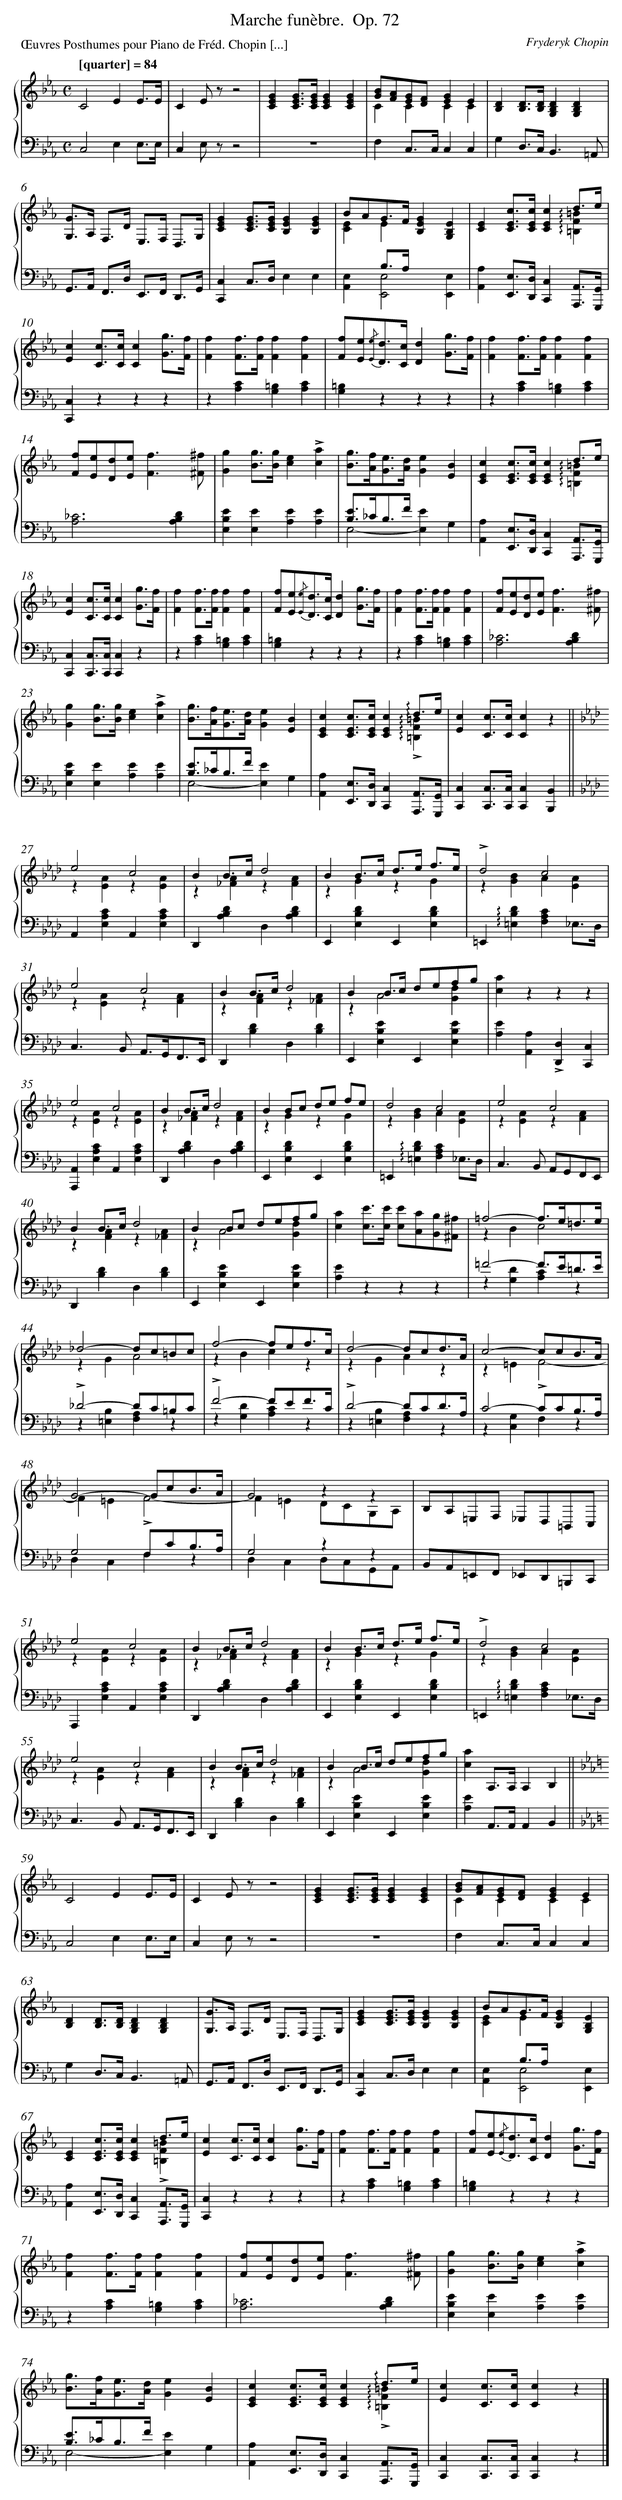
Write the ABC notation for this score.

X:1
T: Marche funèbre.	 Op. 72
C: Fryderyk Chopin
L: 1/4
M: C
P: Œuvres Posthumes pour Piano de Fréd. Chopin [...]
Q: "[quarter] = 84"
%%staves {1 2}
V: 1 clef=treble
V: 2 clef=bass
K: Eb
[V:1] C2EE3//E// |
[V:2] C,2E,E,3//E,// |
[V:1] CE/ z/z2 |
[V:2] C,E,/ z/z2 |
[V:1] [GEC][G/E/C/]>[G/E/C/][GEC][GEC] |
[V:2] z4 |
[V:1] [B/G/][A/F/][G/E/][F/D/][GE]E & CCCC |
[V:2] F,C,/>C,/C,C, |
[V:1] [DB,][D/B,/]>[D/B,/][DB,G,][DB,G,] |
[V:2] G,D,/>C,/B,,3/=A,,/ |
[V:1] [G/G,/]>A,/ F,/>D/ E,/>F,/ D,3//G,// |
[V:2] G,,/>A,,/ F,,/>D,/ E,,/>F,,/ D,,3//G,,// |
[V:1] [GEC][G/E/C/]>[G/E/C/][GEB,][GEB,] |
[V:2] [C,C,,]C,/>D,/E,E, |
[V:1] B/A/G/>F/[GEB,][EB,G,] & [EC]Exx |
[V:2] xB,/>A,/xx & [E,A,,][E,2E,,2][E,E,,] |
[V:1] [EC][c/E/C/]>[c/E/C/][cEC]d3//e// & x2x!arpeggio![=BF=B,] |
[V:2] [A,A,,][E,/E,,/]>[D,/D,,/][C,C,,][A,,3//A,,,3//][G,,//G,,,//] |
[V:1] [cE][c/C/]>[c/C/][cC][g3//G3//][f//F//] |
[V:2] [C,C,,]zzz |
[V:1] [fF][f/F/]>[f/F/][fF][fF] |
[V:2] z[CA,][=B,G,][CA,] |
[V:1] [f/F/][e/E/]{/[eE]}[d/D/]>[c/C/][dD][g3//G3//][f//F//] |
[V:2] [=B,G,]zzz |
[V:1] [fF][f/F/]>[f/F/][fF][fF] |
[V:2] z[CA,][=B,G,][CA,] |
[V:1] [f/F/][e/E/][d/D/][eE]<[fF][^f/^F/] |
[V:2] [_C3A,3][DB,A,] |
[V:1] [gG][g/B/]>[g/B/][ec]!accent![ac] |
[V:2] [EB,E,][EE,][EA,][EA,] |
[V:1] [g/B/]>[f/A/][e/G/]>[d/A/][eG][BE] |
[V:2] [E/-B,/]>_C/B,/>F/x2 & E,2-[EE,]G, |
[V:1] [cEC][c/E/C/]>[c/E/C/][cEC]d3//e// & x2x!arpeggio![=BF=B,] |
[V:2] [A,A,,][E,/E,,/]>[D,/D,,/][C,C,,][A,,3//A,,,3//][G,,//G,,,//] |
[V:1] [cE][c/C/]>[c/C/][cC][g3//G3//][f//F//] |
[V:2] [C,C,,][C,/C,,/]>[C,/C,,/][C,C,,]z |
[V:1] [fF][f/F/]>[f/F/][fF][fF] |
[V:2] z[CA,][=B,G,][CA,] |
[V:1] [f/F/][e/E/]{/[eE]}[d/D/]>[c/C/][dD][g3//G3//][f//F//] |
[V:2] [=B,G,]zzz |
[V:1] [fF][f/F/]>[f/F/][fF][fF] |
[V:2] z[CA,][=B,G,][CA,] |
[V:1] [f/F/][e/E/][d/D/][eE]<[fF][^f/^F/] |
[V:2] [_C3A,3][DB,A,] |
[V:1] [gG][g/B/]>[g/B/][ec]!accent![ac] |
[V:2] [EB,E,][EE,][EA,][EA,] |
[V:1] [g/B/]>[f/A/][e/G/]>[d/A/][eG][BE] |
[V:2] [E/-B,/]>_C/B,/>F/x2 & E,2-[EE,]G, |
[V:1] [cEC][c/E/C/]>[c/E/C/][cEC]!arpeggio!d3//e// & x2x!accent!!arpeggio![=BF=B,] |
[V:2] [A,A,,][E,/E,,/]>[D,/D,,/][C,C,,][A,,3//A,,,3//][G,,//G,,,//] |
[V:1] [cE][c/C/]>[c/C/][cC]z ||
[V:2] [C,C,,][C,/C,,/]>[C,/C,,/][C,C,,][B,,B,,,] ||
[V:1]  [K:Ab] e2c2 & z[AE]z[AE] |
[V:2]  [K:Ab] A,,[CA,E,]A,,[CA,E,] |
[V:1] BB/>c/d2 & z[A_F]z[AF] |
[V:2] D,,[DB,A,]D,[DB,A,] |
[V:1] BB/>c/ d/>e/ f3//e// & zGzG |
[V:2] E,,[DB,E,]E,,[DB,E,] |
[V:1] !accent!d2c2 & z[BG]A[AE] |
[V:2] =E,,!arpeggio![DB,=E,][CA,F,]_E,3//D,// |
[V:1] e2c2 & z[AE]z[AF] |
[V:2] C,>B,, A,,/>G,,/F,,3//E,,// |
[V:1] BB/>c/d2 & z[AF]z[A_F] |
[V:2] D,,[DB,]D,[DB,] |
[V:1] BB/>c/ d/e/f/g/ & zA2[dG] |
[V:2] E,,[EB,E,]E,,[EB,E,] |
[V:1] [ac]zzz |
[V:2] [EA,][A,A,,]!accent![D,D,,][C,C,,] |
[V:1] e2c2 & z[AE]z[AE] |
[V:2] [A,,A,,,][CA,E,]A,,[CA,E,] |
[V:1] BB/>c/d2 & z[A_F]z[AF] |
[V:2] D,,[DB,A,]D,[DB,A,] |
[V:1] BB/c/ d/e/ f/e/ & zGzG |
[V:2] E,,[DB,E,]E,,[DB,E,] |
[V:1] d2c2 & z[BG]A[AE] |
[V:2] =E,,!arpeggio![DB,=E,][CA,F,]_E,3//D,// |
[V:1] e2c2 & z[AE]z[AF] |
[V:2] C,>B,, A,,/G,,/F,,/E,,/ |
[V:1] BB/>c/d2 & z[AF]z[A_F] |
[V:2] D,,[DB,]D,[DB,] |
[V:1] BB/c/ d/e/f/g/ & zA2[dG] |
[V:2] E,,[EB,E,]E,,[EB,E,] |
[V:1] [ac][c'/c/]>[c'/c/] [c'/c/][a/A/][g/G/][^f/^F/] |
[V:2] [EA,]zzz |
[V:1] =f2-f/>e/=d3//e// & zBc2 |
[V:2] =F2-F/>E/=D3//E// & z[DG,][CA,]z |
[V:1] _d2-d/c/=B/c/ & zGA2 |
[V:2] !accent!_D2-D/C/=B,/C/ & z[B,=E,][A,F,]z |
[V:1] f2-f/e/f3//c// & zBcz |
[V:2] !accent!F2-F/E/F3//C// & z[DG,][CA,]z |
[V:1] d2-d/c/d3//A// & zGAz |
[V:2] !accent!D2-D/C/D3//A,// & z[B,=E,][A,F,]z |
[V:1] c2-c/c/B3//A// & z=E!accent!F2- |
[V:2] C2-C/C/B,3//A,// & z[G,C,]F,z |
[V:1] G2-G/c/B3//A// & F=E!accent!F2- |
[V:2] G,2F,/C/B,3//A,// & D,C,F,z |
[V:1] G2zz & F=ED/C/G,/A,/ |
[V:2] G,2zz & D,C,D,/C,/G,,/A,,/ |
[V:1] B,/A,/=E,/F,/ _E,/D,/=B,,/C,/ |
[V:2] B,,/A,,/=E,,/F,,/ _E,,/D,,/=B,,,/C,,/ |
[V:1] e2c2 & z[AE]z[AE] |
[V:2] A,,,[CA,E,]A,,[CA,E,] |
[V:1] BB/>c/d2 & z[A_F]z[AF] |
[V:2] D,,[DB,A,]D,[DB,A,] |
[V:1] BB/>c/ d/>e/ f3//e// & zGzG |
[V:2] E,,[DB,E,]E,,[DB,E,] |
[V:1] !accent!d2c2 & z[BG]A[AE] |
[V:2] =E,,!arpeggio![DB,=E,][CA,F,]_E,3//D,// |
[V:1] e2c2 & z[AE]z[AF] |
[V:2] C,>B,, A,,/>G,,/F,,3//E,,// |
[V:1] BB/>c/d2 & z[AF]z[A_F] |
[V:2] D,,[DB,]D,[DB,] |
[V:1] BB/>c/ d/e/f/g/ & zA2[dG] |
[V:2] E,,[EB,E,]E,,[EB,E,] |
[V:1] [ac]A,/>A,/A,B, ||
[V:2] [EA,]A,,/>A,,/A,,B,, ||
[V:1]  [K:Eb] C2EE3//E// |
[V:2]  [K:Eb] C,2E,E,3//E,// |
[V:1] CE/ z/z2 |
[V:2] C,E,/ z/z2 |
[V:1] [GEC][G/E/C/]>[G/E/C/][GEC][GEC] |
[V:2] z4 |
[V:1] [B/G/][A/F/][G/E/][F/D/][GE]E & CCCC |
[V:2] F,C,/>C,/C,C, |
[V:1] [DB,][D/B,/]>[D/B,/][DB,G,][DB,G,] |
[V:2] G,D,/>C,/B,,3/=A,,/ |
[V:1] [G/G,/]>A,/ F,/>D/ E,/>F,/ D,3//G,// |
[V:2] G,,/>A,,/ F,,/>D,/ E,,/>F,,/ D,,3//G,,// |
[V:1] [GEC][G/E/C/]>[G/E/C/][GEB,][GEB,] |
[V:2] [C,C,,]C,/>D,/E,E, |
[V:1] B/A/G/>F/[GEB,][EB,G,] & [EC]Ex2 |
[V:2] xB,/>A,/x2 & [E,A,,][E,2E,,2][E,E,,] |
[V:1] [EC][c/E/C/]>[c/E/C/][cEC]d3//e// & x2x!accent![=BF=B,] |
[V:2] [A,A,,][E,/E,,/]>[D,/D,,/][C,C,,][A,,3//A,,,3//][G,,//G,,,//] |
[V:1] [cE][c/C/]>[c/C/][cC][g3//G3//][f//F//] |
[V:2] [C,C,,]zzz |
[V:1] [fF][f/F/]>[f/F/][fF][fF] |
[V:2] z[CA,][=B,G,][CA,] |
[V:1] [f/F/][e/E/]{/[eE]}[d/D/]>[c/C/][dD][g3//G3//][f//F//] |
[V:2] [=B,G,]zzz |
[V:1] [fF][f/F/]>[f/F/][fF][fF] |
[V:2] z[CA,][=B,G,][CA,] |
[V:1] [f/F/][e/E/][d/D/][eE]<[fF][^f/^F/] |
[V:2] [_C3A,3][DB,A,] |
[V:1] [gG][g/B/]>[g/B/][ec]!accent![ac] |
[V:2] [EB,E,][EE,][EA,][EA,] |
[V:1] [g/B/]>[f/A/][e/G/]>[d/A/][eG][BE] |
[V:2] [E/-B,/]>_C/B,/>F/x2 & E,2-[EE,]G, |
[V:1] [cEC][c/E/C/]>[c/E/C/][cEC]!arpeggio!d3//e// & x2x!accent!!arpeggio![=BF=B,] |
[V:2] [A,A,,][E,/E,,/]>[D,/D,,/][C,C,,][A,,3//A,,,3//][G,,//G,,,//] |
[V:1] [cE][c/C/]>[c/C/][cC]z |]
[V:2] [C,C,,][C,/C,,/]>[C,/C,,/][C,C,,]z |]
